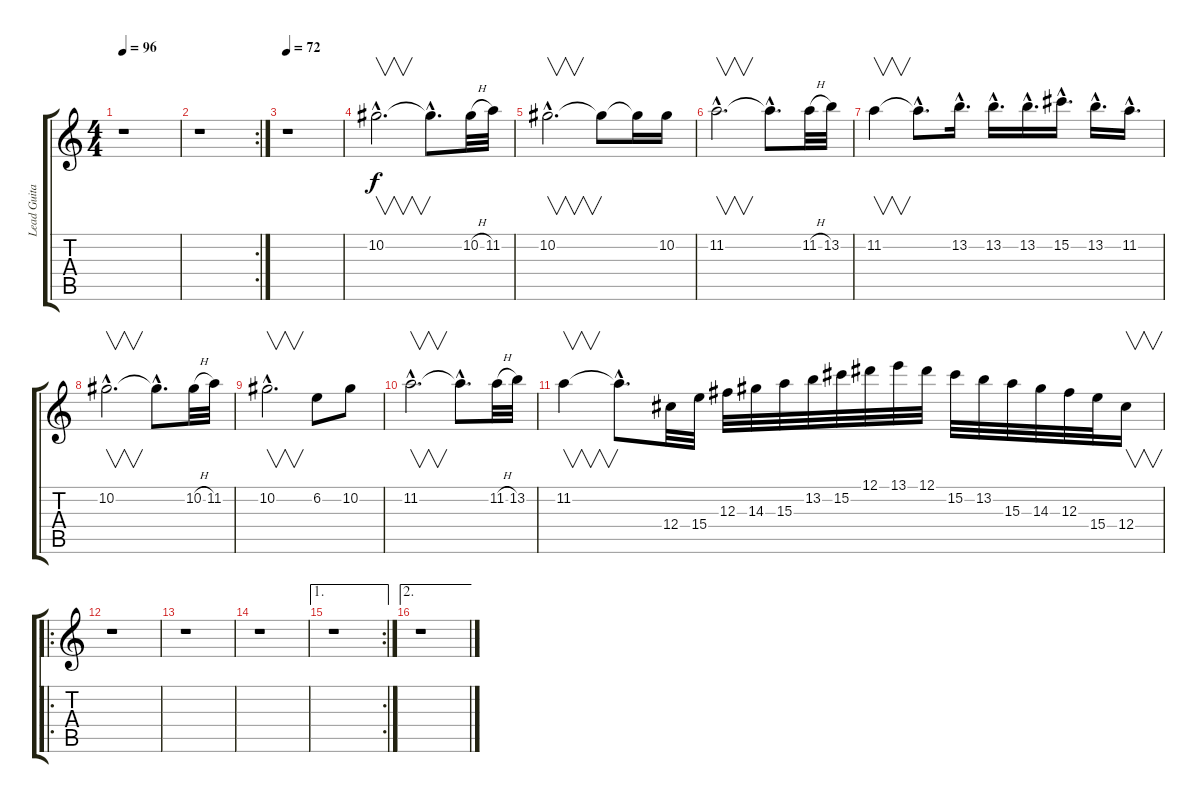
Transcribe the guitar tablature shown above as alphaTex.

\track ("Lead Guitar" "Lead Guita") {instrument distortionguitar}
\staff {score tabs}
\tuning (Eb4 Bb3 Gb3 Db3 Ab2 Eb2) {hide}
\ts (4 4)
\tempo 96
\clef g2
\ks c
r.1{dy f} |
\rc 2
r.1 |
\tempo 76
\tempo 72
r.1 |
10.2{hac}.2{v d} 10.2{hac t}.8{d} 10.2{h}.32 11.2.32 |
10.2{hac}.2{v d} 10.2{t}.8 10.2{t}.16 10.2.16 |
11.2{hac}.2{v d} 11.2{hac t}.8{d} 11.2{h}.32 13.2.32 |
11.2.4{v} 11.2{hac t}.8{d} 13.2{hac}.16{d} 13.2{hac}.16{d} 13.2{hac}.16{d} 15.2{hac}.16{d} 13.2{hac}.16{d} 11.2{hac}.16{d} |
10.2{hac}.2{v d} 10.2{hac t}.8{d} 10.2{h}.32 11.2.32 |
10.2{hac}.2{v d} 6.2.8 10.2.8 |
11.2{hac}.2{v d} 11.2{hac t}.8{d} 11.2{h}.32 13.2.32 |
11.2.4{v} 11.2{hac t}.8{d} 12.4.32 15.4.32 12.3.32 14.3.32 15.3.32 13.2.32 15.2.32 12.1.32 13.1.32 12.1.32 15.2.32 13.2.32 15.3.32 14.3.32 12.3.32 15.4.32 12.4.16{v} |
\ro
r.1 |
r.1 |
r.1 |
\ae 1
\rc 2
r.1 |
\ae 2
r.1
